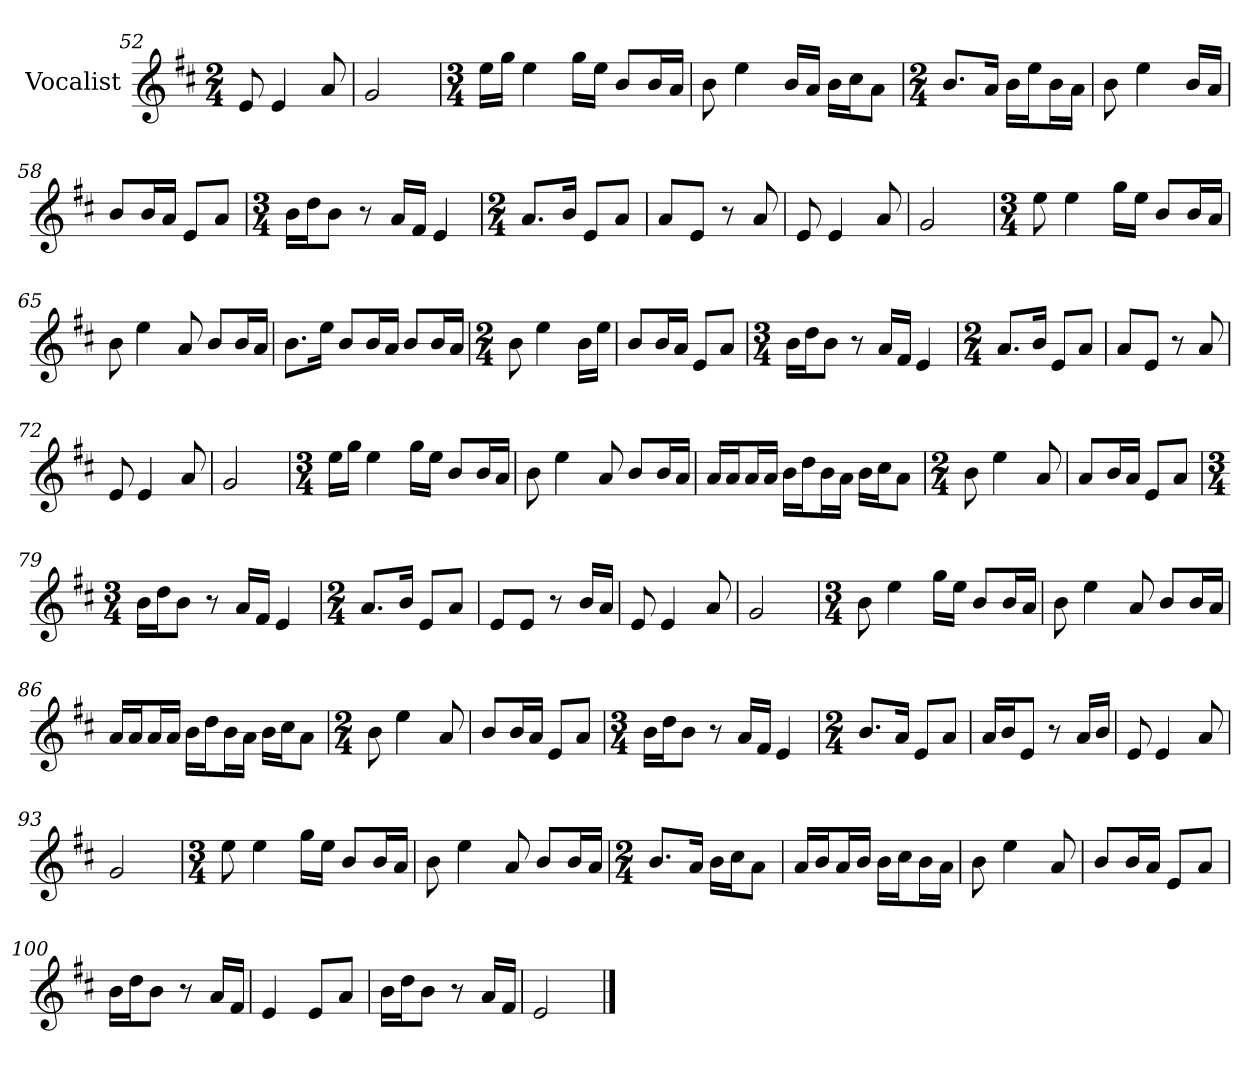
**kern
*part1
*staff1
*I"Vocalist
*k[f#c#]
*D:
*M2/4
=52
8e
4e
8a
=53
2g
=54
*M3/4
16eeLL
16ggJJ
4ee
16ggLL
16eeJJ
8bL
16bL
16aJJ
=55
8b
4ee
16bLL
16aJJ
16bLL
16cc#J
8aJ
=56
*M2/4
8.bL
16aJk
16bLL
16eeJ
16bL
16aJJ
=57
8b
4ee
16bLL
16aJJ
=58
8bL
16bL
16aJJ
8eL
8aJ
=59
*M3/4
16bLL
16ddJ
8bJ
8r
16aLL
16f#JJ
4e
=60
*M2/4
8.aL
16bJk
8eL
8aJ
=61
8aL
8eJ
8r
8a
=62
8e
4e
8a
=63
2g
=64
*M3/4
8ee
4ee
16ggLL
16eeJJ
8bL
16bL
16aJJ
=65
8b
4ee
8a
8bL
16bL
16aJJ
=66
8.bL
16eeJk
8bL
16bL
16aJJ
8bL
16bL
16aJJ
=67
*M2/4
8b
4ee
16bLL
16eeJJ
=68
8bL
16bL
16aJJ
8eL
8aJ
=69
*M3/4
16bLL
16ddJ
8bJ
8r
16aLL
16f#JJ
4e
=70
*M2/4
8.aL
16bJk
8eL
8aJ
=71
8aL
8eJ
8r
8a
=72
8e
4e
8a
=73
2g
=74
*M3/4
16eeLL
16ggJJ
4ee
16ggLL
16eeJJ
8bL
16bL
16aJJ
=75
8b
4ee
8a
8bL
16bL
16aJJ
=76
16aLL
16aJ
16aL
16aJJ
16bLL
16ddJ
16bL
16aJJ
16bLL
16cc#J
8aJ
=77
*M2/4
8b
4ee
8a
=78
8aL
16bL
16aJJ
8eL
8aJ
=79
*M3/4
16bLL
16ddJ
8bJ
8r
16aLL
16f#JJ
4e
=80
*M2/4
8.aL
16bJk
8eL
8aJ
=81
8eL
8eJ
8r
16bLL
16aJJ
=82
8e
4e
8a
=83
2g
=84
*M3/4
8b
4ee
16ggLL
16eeJJ
8bL
16bL
16aJJ
=85
8b
4ee
8a
8bL
16bL
16aJJ
=86
16aLL
16aJ
16aL
16aJJ
16bLL
16ddJ
16bL
16aJJ
16bLL
16cc#J
8aJ
=87
*M2/4
8b
4ee
8a
=88
8bL
16bL
16aJJ
8eL
8aJ
=89
*M3/4
16bLL
16ddJ
8bJ
8r
16aLL
16f#JJ
4e
=90
*M2/4
8.bL
16aJk
8eL
8aJ
=91
16aLL
16bJ
8eJ
8r
16aLL
16bJJ
=92
8e
4e
8a
=93
2g
=94
*M3/4
8ee
4ee
16ggLL
16eeJJ
8bL
16bL
16aJJ
=95
8b
4ee
8a
8bL
16bL
16aJJ
=96
*M2/4
8.bL
16aJk
16bLL
16cc#J
8aJ
=97
16aLL
16bJ
16aL
16bJJ
16bLL
16cc#J
16bL
16aJJ
=98
8b
4ee
8a
=99
8bL
16bL
16aJJ
8eL
8aJ
=100
16bLL
16ddJ
8bJ
8r
16aLL
16f#JJ
=101
4e
8eL
8aJ
=102
16bLL
16ddJ
8bJ
8r
16aLL
16f#JJ
=103
2e
==
*-
